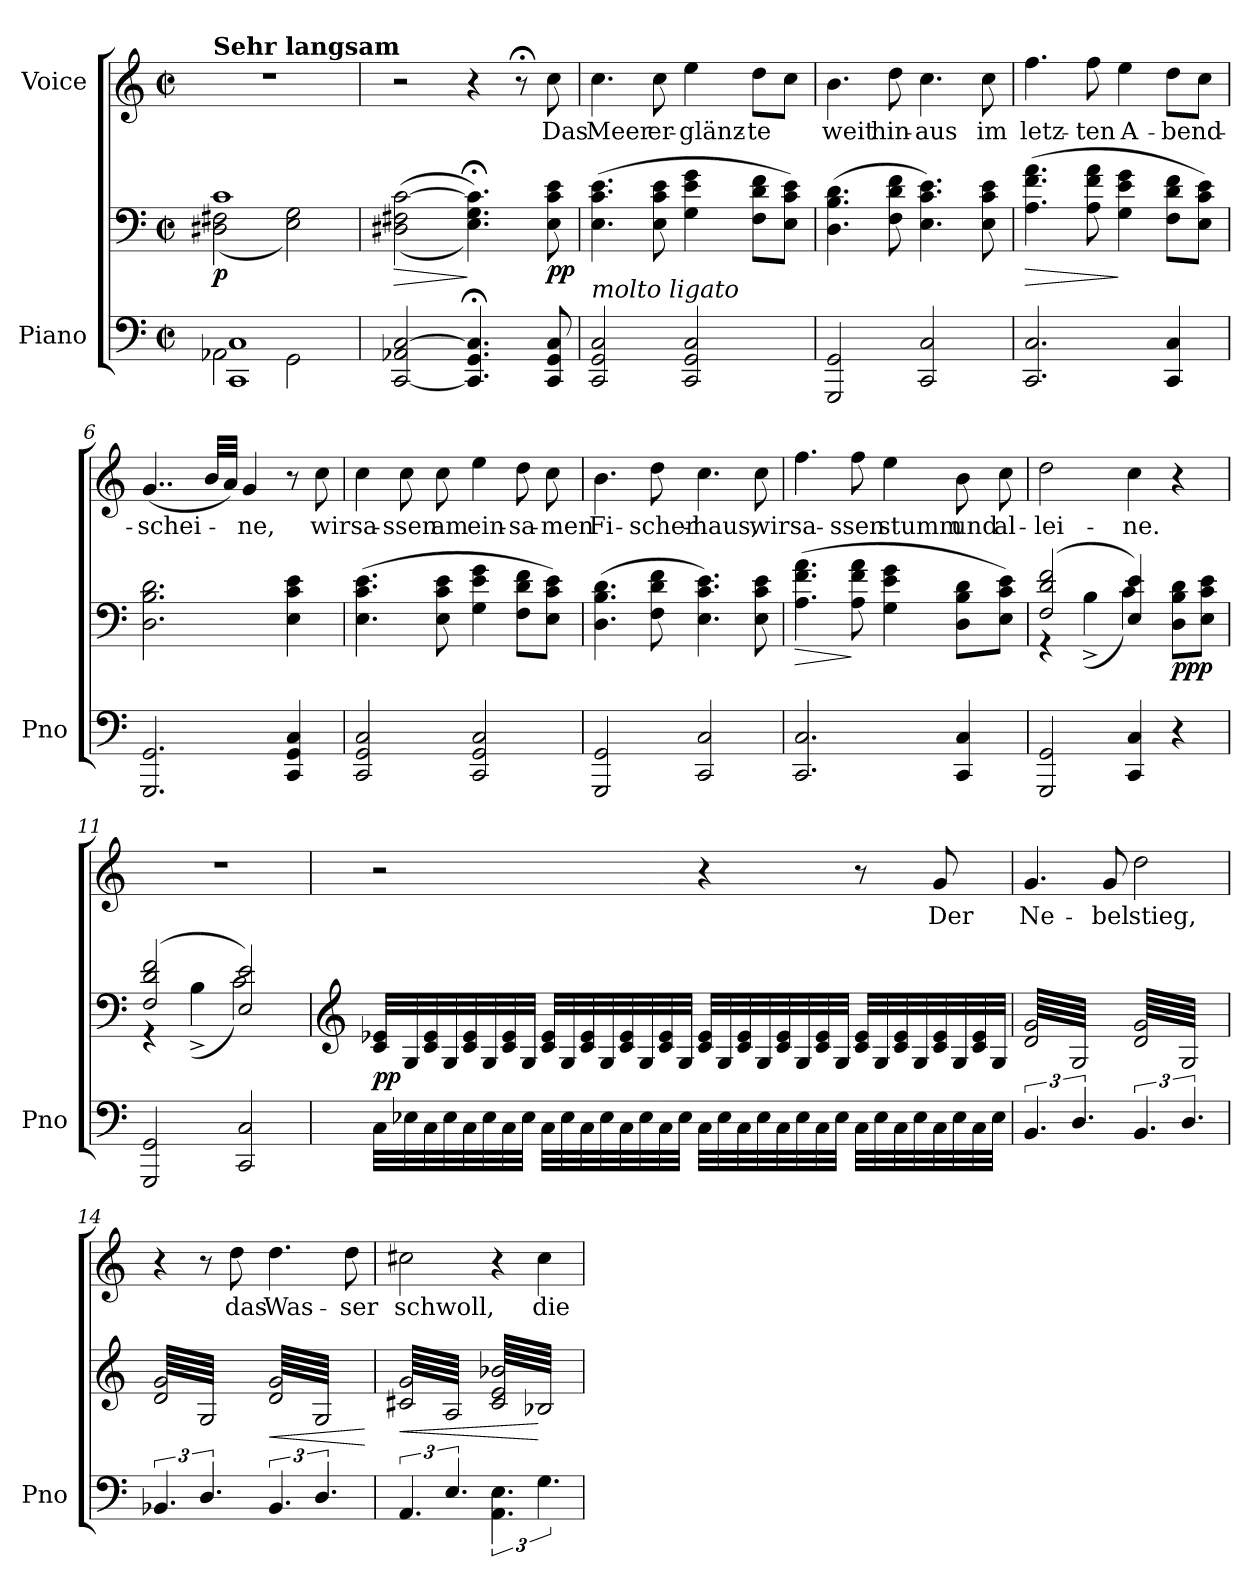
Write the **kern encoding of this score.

**kern	**kern	**dynam	**kern	**text
*part2	*part2	*part2	*part1	*part1
*staff3	*staff2	*staff2/3	*staff1	*staff1
*I"Piano	*	*	*I"Voice	*
*I'Pno	*	*	*	*
*clefF4	*clefF4	*	*clefG2	*
*k[]	*k[]	*	*k[]	*
*M2/2	*M2/2	*	*M2/2	*
*met(c|)	*met(c|)	*	*met(c|)	*
=1	=1	=1	=1	=1
*^	*^	*	*	*
!	!	!	!	!	!LO:TX:a:B:t=Sehr langsam	!
!	!	!	!	!LO:DY:b	!	!
2AA-X\	1CC 1C	1c	(2D#X\ 2F#X\	p	1r	.
2GG\	.	.	2E\ 2G\)	.	.	.
*v	*v	*	*	*	*	*
=2	=2	=2	=2	=2	=2
!	!	!	!LO:HP:b	!	!
*	*v	*v	*	*	*
[2CC/ 2AA-X/ [2C/	((>2D#X\ 2F#X\ [2c\	>	2r	.
4.CC/]; 4.GG/; 4.C/];	4.E\;< 4.G\;< 4.c\];<))	]	4r	.
.	.	.	8r;<	.
!	!	!LO:DY:b	!	!LO:LY:b
8CC/ 8GG/ 8C/	8E\ 8c\ 8e\	pp	8cc\	Das
=3	=3	=3	=3	=3
!LO:TX:a:i:t=molto ligato	!	!	!	!
!	!	!	!	!LO:LY:b
2CC/ 2GG/ 2C/	(4.E\ 4.c\ 4.e\	.	4.cc\	Meer
!	!	!	!	!LO:LY:b
.	8E\ 8c\ 8e\	.	8cc\	er-
!	!	!	!	!LO:LY:b
2CC/ 2GG/ 2C/	4G\ 4e\ 4g\	.	4ee\	-glänz-
!	!	!	!	!LO:LY:b
.	8F\ 8d\ 8f\L	.	8dd\L	-te
.	8E\ 8c\ 8e\J)	.	8cc\J	.
=4	=4	=4	=4	=4
!	!	!	!	!LO:LY:b
2GGG/ 2GG/	(4.D\ 4.B\ 4.d\	.	4.b\	weit
!	!	!	!	!LO:LY:b
.	8F\ 8d\ 8f\	.	8dd\	hin-
!	!	!	!	!LO:LY:b
2CC/ 2C/	4.E\ 4.c\ 4.e\)	.	4.cc\	-aus
!	!	!	!	!LO:LY:b
.	8E\ 8c\ 8e\	.	8cc\	im
=5	=5	=5	=5	=5
!	!	!LO:HP:b	!	!LO:LY:b
2.CC/ 2.C/	(4.A\ 4.f\ 4.a\	>	4.ff\	letz-
!	!	!	!	!LO:LY:b
.	8A\ 8f\ 8a\	.	8ff\	-ten
!	!	!	!	!LO:LY:b
.	4G\ 4e\ 4g\	]	4ee\	A-
!	!	!	!	!LO:LY:b
4CC/ 4C/	8F\ 8d\ 8f\L	.	8dd\L	-bend-
.	8E\ 8c\ 8e\J)	.	8cc\J	.
!!LO:LB:g=z
=6	=6	=6	=6	=6
*k[]	*k[]	*	*	*
!	!	!	!	!LO:LY:b
2.GGG/ 2.GG/	2.D\ 2.B\ 2.d\	.	(4..g/	-schei-
.	.	.	32b/LLL	.
.	.	.	32a/JJJ)	.
!	!	!	!	!LO:LY:b
.	.	.	4g/	-ne,
4CC/ 4GG/ 4C/	4E\ 4c\ 4e\	.	8r	.
!	!	!	!	!LO:LY:b
.	.	.	8cc\	wir
=7	=7	=7	=7	=7
!	!	!	!	!LO:LY:b
2CC/ 2GG/ 2C/	(4.E\ 4.c\ 4.e\	.	4cc\	sa-
!	!	!	!	!LO:LY:b
.	.	.	8cc\	-ssen
!	!	!	!	!LO:LY:b
.	8E\ 8c\ 8e\	.	8cc\	am
!	!	!	!	!LO:LY:b
2CC/ 2GG/ 2C/	4G\ 4e\ 4g\	.	4ee\	ein-
!	!	!	!	!LO:LY:b
.	8F\ 8d\ 8f\L	.	8dd\	-sa-
!	!	!	!	!LO:LY:b
.	8E\ 8c\ 8e\J)	.	8cc\	-men
=8	=8	=8	=8	=8
!	!	!	!	!LO:LY:b
2GGG/ 2GG/	(4.D\ 4.B\ 4.d\	.	4.b\	Fi-
!	!	!	!	!LO:LY:b
.	8F\ 8d\ 8f\	.	8dd\	-scher-
!	!	!	!	!LO:LY:b
2CC/ 2C/	4.E\ 4.c\ 4.e\)	.	4.cc\	-haus,
!	!	!	!	!LO:LY:b
.	8E\ 8c\ 8e\	.	8cc\	wir
=9	=9	=9	=9	=9
!	!	!LO:HP:b	!	!LO:LY:b
2.CC/ 2.C/	(4.A\ 4.f\ 4.a\	>	4.ff\	sa-
!	!	!	!	!LO:LY:b
.	8A\ 8f\ 8a\	]	8ff\	-ssen
!	!	!	!	!LO:LY:b
.	4G\ 4e\ 4g\	.	4ee\	stumm
!	!	!	!	!LO:LY:b
4CC/ 4C/	8D\ 8B\ 8d\L	.	8b\	und
!	!	!	!	!LO:LY:b
.	8E\ 8c\ 8e\J)	.	8cc\	al-
=10	=10	=10	=10	=10
*	*^	*	*	*
!	!	!	!	!	!LO:LY:b
2GGG/ 2GG/	(2F/ 2d/ 2f/	4r	.	2dd\	-lei-
.	.	(4B^\	.	.	.
!	!	!	!	!	!LO:LY:b
4CC/ 4C/	4E/ 4e/)	4c\)	.	4cc\	-ne.
!	!	!	!LO:DY:b	!	!
4r	4rFFFyy	8D\ 8B\ 8d\L	ppp	4r	.
.	.	8E\ 8c\ 8e\J	.	.	.
!!LO:LB:g=z
=11	=11	=11	=11	=11	=11
2GGG/ 2GG/	(2F/ 2d/ 2f/	4r	.	1r	.
.	.	(4B^\	.	.	.
2CC/ 2C/	2E/ 2e/)	2c\)	.	.	.
*	*v	*v	*	*	*
=12	=12	=12	=12	=12
*	*clefG2	*	*	*
*	*^	*	*	*
!	!	!	!LO:DY:b	!	!
*	*v	*v	*	*	*
32C\LLL	32c/ 32e-X/LLL	pp	2r	.
32E-X\	32G/	.	.	.
32C\	32c/ 32e-/	.	.	.
32E-\	32G/	.	.	.
32C\	32c/ 32e-/	.	.	.
32E-\	32G/	.	.	.
32C\	32c/ 32e-/	.	.	.
32E-\JJJ	32G/JJJ	.	.	.
32C\LLL	32c/ 32e-/LLL	.	.	.
32E-\	32G/	.	.	.
32C\	32c/ 32e-/	.	.	.
32E-\	32G/	.	.	.
32C\	32c/ 32e-/	.	.	.
32E-\	32G/	.	.	.
32C\	32c/ 32e-/	.	.	.
32E-\JJJ	32G/JJJ	.	.	.
32C\LLL	32c/ 32e-/LLL	.	4r	.
32E-\	32G/	.	.	.
32C\	32c/ 32e-/	.	.	.
32E-\	32G/	.	.	.
32C\	32c/ 32e-/	.	.	.
32E-\	32G/	.	.	.
32C\	32c/ 32e-/	.	.	.
32E-\JJJ	32G/JJJ	.	.	.
32C\LLL	32c/ 32e-/LLL	.	8r	.
32E-\	32G/	.	.	.
32C\	32c/ 32e-/	.	.	.
32E-\	32G/	.	.	.
!	!	!	!	!LO:LY:b
32C\	32c/ 32e-/	.	8g/	Der
32E-\	32G/	.	.	.
32C\	32c/ 32e-/	.	.	.
32E-\JJJ	32G/JJJ	.	.	.
=13	=13	=13	=13	=13
!	!	!	!	!LO:LY:b
*	*tremolo	*	*	*
6.BB/	64d/ 64g/LLLL	.	4.g/	Ne-
.	64G/	.	.	.
.	64d/ 64g/	.	.	.
.	64G/	.	.	.
.	64d/ 64g/	.	.	.
.	64G/	.	.	.
.	64d/ 64g/	.	.	.
.	64G/	.	.	.
.	64d/ 64g/	.	.	.
.	64G/	.	.	.
.	64d/ 64g/	.	.	.
.	64G/	.	.	.
.	64d/ 64g/	.	.	.
.	64G/	.	.	.
.	64d/ 64g/	.	.	.
.	64G/	.	.	.
6.D/	64d/ 64g/	.	.	.
.	64G/	.	.	.
.	64d/ 64g/	.	.	.
.	64G/	.	.	.
.	64d/ 64g/	.	.	.
.	64G/	.	.	.
.	64d/ 64g/	.	.	.
.	64G/	.	.	.
!	!	!	!	!LO:LY:b
.	64d/ 64g/	.	8g/	-bel
.	64G/	.	.	.
.	64d/ 64g/	.	.	.
.	64G/	.	.	.
.	64d/ 64g/	.	.	.
.	64G/	.	.	.
.	64d/ 64g/	.	.	.
.	64G/JJJJ	.	.	.
!	!	!	!	!LO:LY:b
6.BB/	64d/ 64g/LLLL	.	2dd\	stieg,
.	64G/	.	.	.
.	64d/ 64g/	.	.	.
.	64G/	.	.	.
.	64d/ 64g/	.	.	.
.	64G/	.	.	.
.	64d/ 64g/	.	.	.
.	64G/	.	.	.
.	64d/ 64g/	.	.	.
.	64G/	.	.	.
.	64d/ 64g/	.	.	.
.	64G/	.	.	.
.	64d/ 64g/	.	.	.
.	64G/	.	.	.
.	64d/ 64g/	.	.	.
.	64G/	.	.	.
6.D/	64d/ 64g/	.	.	.
.	64G/	.	.	.
.	64d/ 64g/	.	.	.
.	64G/	.	.	.
.	64d/ 64g/	.	.	.
.	64G/	.	.	.
.	64d/ 64g/	.	.	.
.	64G/	.	.	.
.	64d/ 64g/	.	.	.
.	64G/	.	.	.
.	64d/ 64g/	.	.	.
.	64G/	.	.	.
.	64d/ 64g/	.	.	.
.	64G/	.	.	.
.	64d/ 64g/	.	.	.
.	64G/JJJJ	.	.	.
=14	=14	=14	=14	=14
6.BB-X/	64d/ 64g/LLLL	.	4r	.
.	64G/	.	.	.
.	64d/ 64g/	.	.	.
.	64G/	.	.	.
.	64d/ 64g/	.	.	.
.	64G/	.	.	.
.	64d/ 64g/	.	.	.
.	64G/	.	.	.
.	64d/ 64g/	.	.	.
.	64G/	.	.	.
.	64d/ 64g/	.	.	.
.	64G/	.	.	.
.	64d/ 64g/	.	.	.
.	64G/	.	.	.
.	64d/ 64g/	.	.	.
.	64G/	.	.	.
6.D/	64d/ 64g/	.	8r	.
.	64G/	.	.	.
.	64d/ 64g/	.	.	.
.	64G/	.	.	.
.	64d/ 64g/	.	.	.
.	64G/	.	.	.
.	64d/ 64g/	.	.	.
.	64G/	.	.	.
!	!	!	!	!LO:LY:b
.	64d/ 64g/	.	8dd\	das
.	64G/	.	.	.
.	64d/ 64g/	.	.	.
.	64G/	.	.	.
.	64d/ 64g/	.	.	.
.	64G/	.	.	.
.	64d/ 64g/	.	.	.
.	64G/JJJJ	.	.	.
!	!	!LO:HP:b	!	!LO:LY:b
6.BB-/	64d/ 64g/LLLL	<	4.dd\	Was-
.	64G/	.	.	.
.	64d/ 64g/	.	.	.
.	64G/	.	.	.
.	64d/ 64g/	.	.	.
.	64G/	.	.	.
.	64d/ 64g/	.	.	.
.	64G/	.	.	.
.	64d/ 64g/	.	.	.
.	64G/	.	.	.
.	64d/ 64g/	.	.	.
.	64G/	.	.	.
.	64d/ 64g/	.	.	.
.	64G/	.	.	.
.	64d/ 64g/	.	.	.
.	64G/	.	.	.
6.D/	64d/ 64g/	.	.	.
.	64G/	.	.	.
.	64d/ 64g/	.	.	.
.	64G/	.	.	.
.	64d/ 64g/	.	.	.
.	64G/	.	.	.
.	64d/ 64g/	.	.	.
.	64G/	.	.	.
!	!	!	!	!LO:LY:b
.	64d/ 64g/	.	8dd\	-ser
.	64G/	.	.	.
.	64d/ 64g/	.	.	.
.	64G/	.	.	.
.	64d/ 64g/	.	.	.
.	64G/	.	.	.
.	64d/ 64g/	.	.	.
.	64G/JJJJ	.	.	.
.	.	[	.	.
!!LO:LB:g=z
=15	=15	=15	=15	=15
!	!	!LO:HP:b	!	!LO:LY:b
6.AA/	64c#X/ 64g/LLLL	<	2cc#X\	schwoll,
.	64A/	.	.	.
.	64c#X/ 64g/	.	.	.
.	64A/	.	.	.
.	64c#X/ 64g/	.	.	.
.	64A/	.	.	.
.	64c#X/ 64g/	.	.	.
.	64A/	.	.	.
.	64c#X/ 64g/	.	.	.
.	64A/	.	.	.
.	64c#X/ 64g/	.	.	.
.	64A/	.	.	.
.	64c#X/ 64g/	.	.	.
.	64A/	.	.	.
.	64c#X/ 64g/	.	.	.
.	64A/	.	.	.
6.E/	64c#X/ 64g/	.	.	.
.	64A/	.	.	.
.	64c#X/ 64g/	.	.	.
.	64A/	.	.	.
.	64c#X/ 64g/	.	.	.
.	64A/	.	.	.
.	64c#X/ 64g/	.	.	.
.	64A/	.	.	.
.	64c#X/ 64g/	.	.	.
.	64A/	.	.	.
.	64c#X/ 64g/	.	.	.
.	64A/	.	.	.
.	64c#X/ 64g/	.	.	.
.	64A/	.	.	.
.	64c#X/ 64g/	.	.	.
.	64A/JJJJ	.	.	.
6.AA\ 6.E\	64c#/ 64e/ 64b-X/LLLL	.	4r	.
.	64B-X/	.	.	.
.	64c#/ 64e/ 64b-X/	.	.	.
.	64B-X/	.	.	.
.	64c#/ 64e/ 64b-X/	.	.	.
.	64B-X/	.	.	.
.	64c#/ 64e/ 64b-X/	.	.	.
.	64B-X/	.	.	.
.	64c#/ 64e/ 64b-X/	.	.	.
.	64B-X/	.	.	.
.	64c#/ 64e/ 64b-X/	.	.	.
.	64B-X/	.	.	.
.	64c#/ 64e/ 64b-X/	.	.	.
.	64B-X/	.	.	.
.	64c#/ 64e/ 64b-X/	.	.	.
.	64B-X/	.	.	.
!	!	!	!	!LO:LY:b
6.G\	64c#/ 64e/ 64b-X/	[	4cc#\	die
.	64B-X/	.	.	.
.	64c#/ 64e/ 64b-X/	.	.	.
.	64B-X/	.	.	.
.	64c#/ 64e/ 64b-X/	.	.	.
.	64B-X/	.	.	.
.	64c#/ 64e/ 64b-X/	.	.	.
.	64B-X/	.	.	.
.	64c#/ 64e/ 64b-X/	.	.	.
.	64B-X/	.	.	.
.	64c#/ 64e/ 64b-X/	.	.	.
.	64B-X/	.	.	.
.	64c#/ 64e/ 64b-X/	.	.	.
.	64B-X/	.	.	.
.	64c#/ 64e/ 64b-X/	.	.	.
.	64B-X/JJJJ	.	.	.
*	*Xtremolo	*	*	*
.	.	.	.	.
.	.	.	.	.
.	.	.	.	.
.	.	.	.	.
.	.	.	.	.
.	.	.	.	.
.	.	.	.	.
.	.	.	.	.
.	.	.	.	.
.	.	.	.	.
.	.	.	.	.
.	.	.	.	.
.	.	.	.	.
.	.	.	.	.
.	.	.	.	.
.	.	.	.	.
=	=	=	=	=
*-	*-	*-	*-	*-
